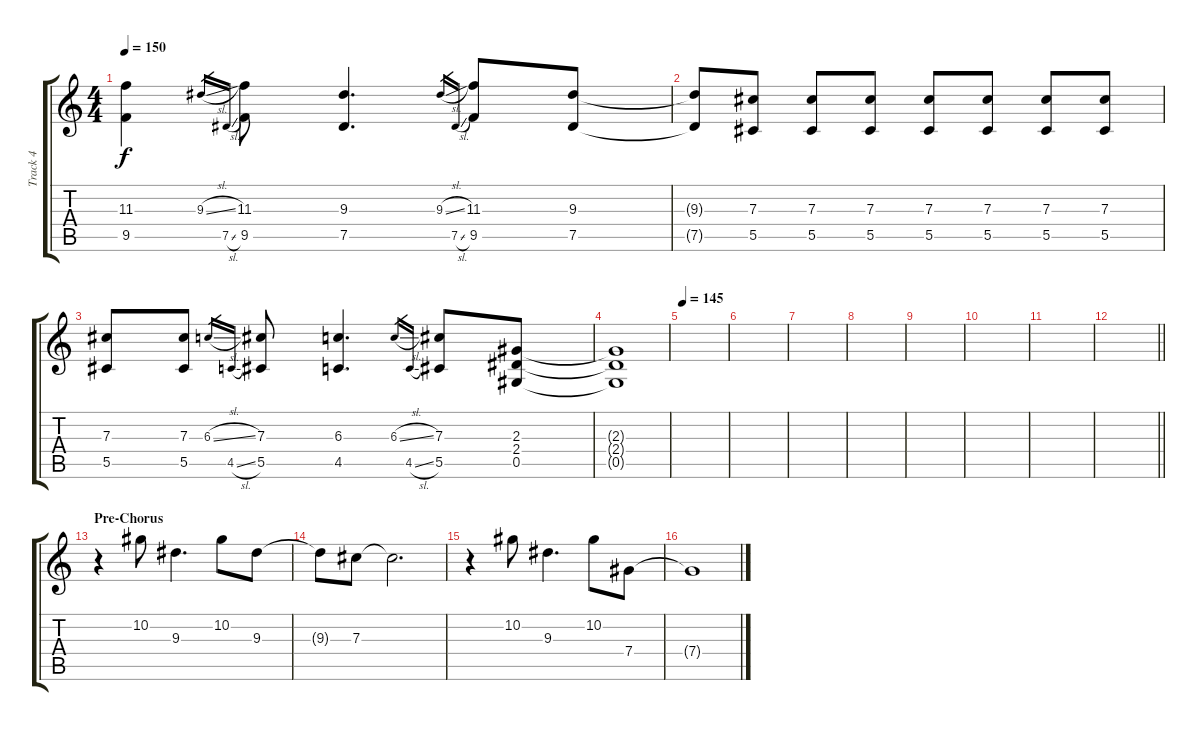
\track ("Track 4" "Track 4") {instrument distortionguitar}
\staff {score tabs}
\tuning (Eb4 Bb3 Gb3 Db3 Ab2 Db2) {hide}
\ts (4 4)
\tempo 150
\clef g2
\ks c
(11.3 9.5).4{dy f} 9.3{sl}.16{gr} 7.5{sl}.16{gr} (11.3 9.5).8 (9.3 7.5).4{d} 9.3{sl}.16{gr} 7.5{sl}.16{gr} (11.3 9.5).8 (9.3 7.5).8 |
(9.3{t} 7.5{t}).8 (7.3 5.5).8 (7.3 5.5).8 (7.3 5.5).8 (7.3 5.5).8 (7.3 5.5).8 (7.3 5.5).8 (7.3 5.5).8 |
(7.3 5.5).8 (7.3 5.5).8 6.3{sl}.16{gr} 4.5{sl}.16{gr} (7.3 5.5).8 (6.3 4.5).4{d} 6.3{sl}.16{gr} 4.5{sl}.16{gr} (7.3 5.5).8 (2.3 2.4 0.5).8 |
(2.3{t} 2.4{t} 0.5{t}).1 |
\tempo 145
|
|
|
|
|
|
|
\barLineRight lightlight
|
\section ("" "Pre-Chorus")
r.4{instrument electricguitarjazz} 10.2.8 9.3.4{d} 10.2.8 9.3.8 |
9.3{t}.8 7.3.8 7.3{t}.2{d} |
r.4 10.2.8 9.3.4{d} 10.2.8 7.4.8 |
7.4{t}.1
